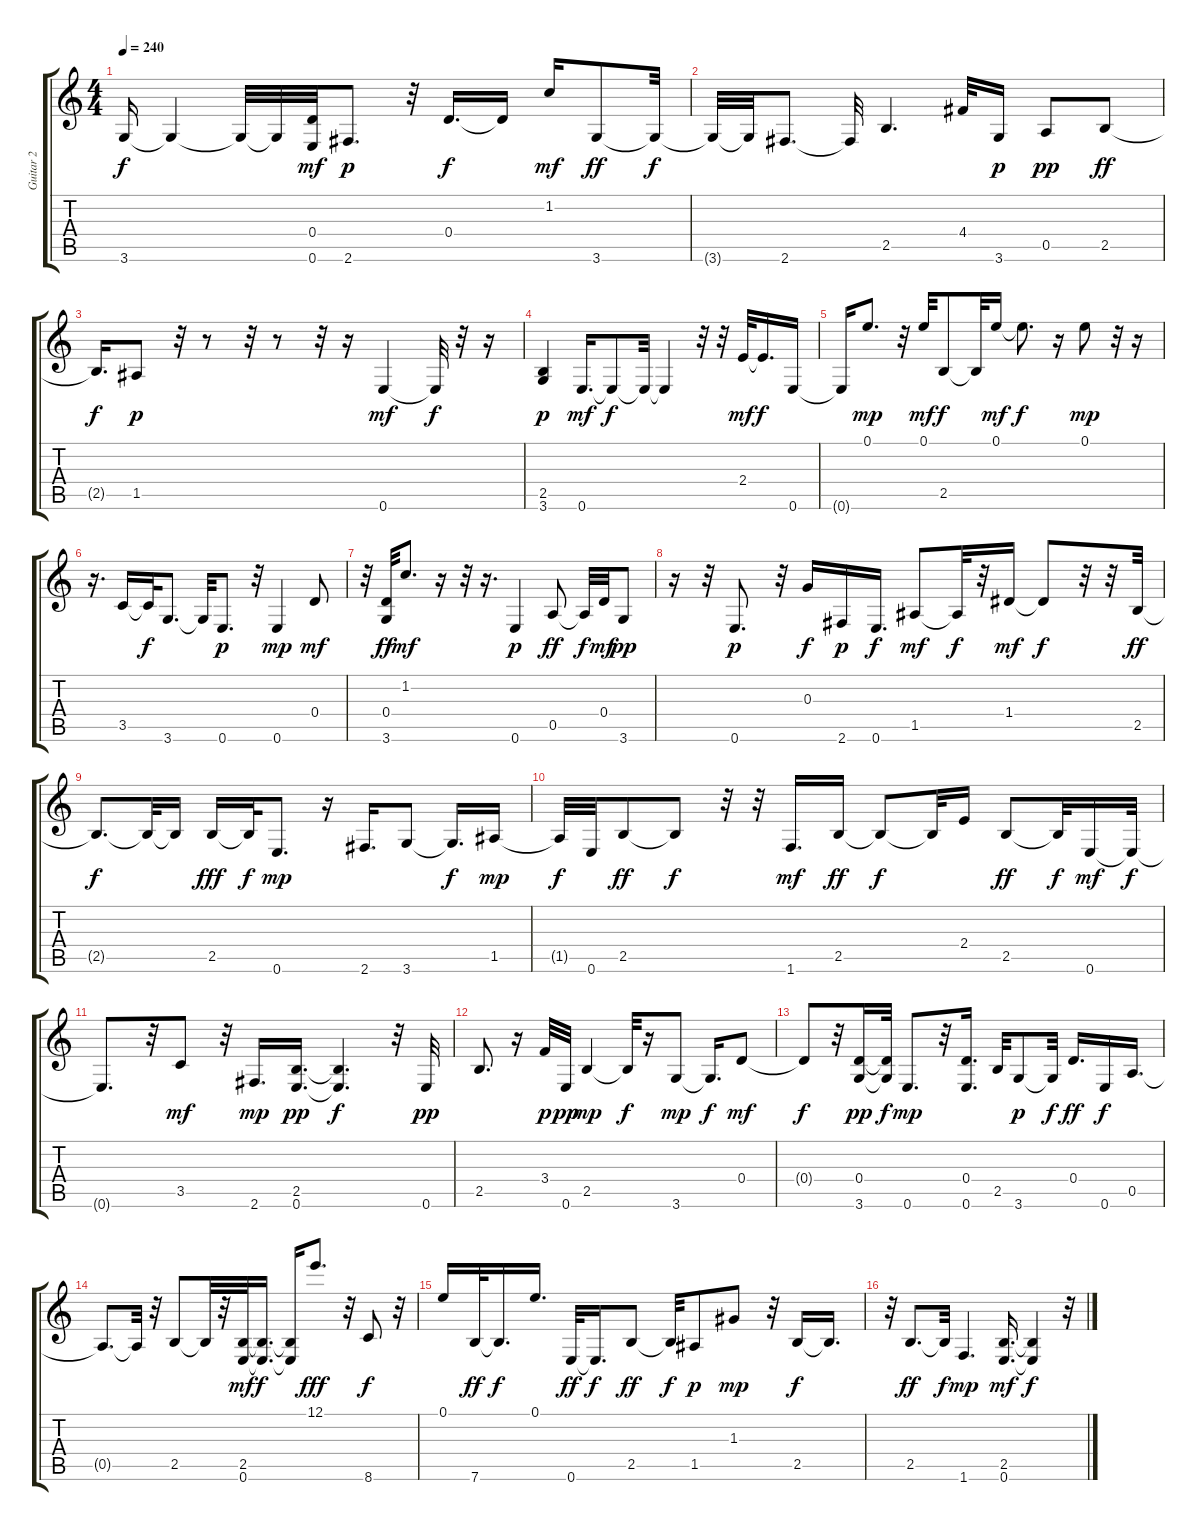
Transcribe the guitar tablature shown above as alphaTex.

\track ("Guitar 2" "Guitar 2") {instrument acousticguitarsteel}
\staff {score tabs}
\tuning (E4 B3 G3 D3 A2 E2) {hide}
\ts (4 4)
\tempo 240
\clef g2
\ks c
3.6.16{dy f} 3.6{t}.4 3.6{t}.32 3.6{t}.32 (0.4 0.6).32{dy mf} 2.6.8{d dy p} r.32 0.4.16{d dy f} 0.4{t}.16 1.2.16{dy mf} 3.6.8{dy ff} 3.6{t}.32{dy f} |
3.6{t}.32 3.6{t}.32 2.6.8{d} 2.6{t}.32 2.5.4{d} 4.4.32 3.6.16{dy p} 0.5.8{dy pp} 2.5.8{dy ff} |
2.5{t}.16{d dy f} 1.5.8{dy p} r.32 r.8 r.32 r.8 r.32 r.16 0.6.4{dy mf} 0.6{t}.32{dy f} r.32 r.16 |
(2.5 3.6).4{dy p} 0.6.16{d dy mf} 0.6{t}.8{dy f} 0.6{t}.32 0.6{t}.4 r.32 r.32 2.4.32{dy mf} 2.4{t}.16{d dy f} 0.6.16 |
0.6{t}.16 0.1.8{d dy mp} r.32 0.1.32{dy mf} 2.5.8{dy f} 2.5{t}.32 0.1.16{dy mf} 0.1{t}.8{d dy f} r.16 0.1.8{dy mp} r.32 r.16 |
r.16{d} 3.5.16 3.5{t}.32{dy f} 3.6.8{d} 3.6{t}.32 0.6.8{d dy p} r.32 0.6.4{dy mp} 0.4.8{dy mf} |
r.32 (0.4 3.6).32{dy ff} 1.2.8{d dy mf} r.16 r.32 r.16{d} 0.6.4{dy p} 0.5.8{dy ff} 0.5{t}.32{dy f} 0.4.32{dy mf} 3.6.8{dy pp} |
r.16 r.32 0.6.8{d dy p} r.32 0.3.16{dy f} 2.6.16{dy p} 0.6.16{d dy f} 1.5.8{dy mf} 1.5{t}.32{dy f} r.32 1.4.16{dy mf} 1.4{t}.8{dy f} r.32 r.32 2.5.32{dy ff} |
2.5{t}.8{d dy f} 2.5{t}.32 2.5{t}.16 2.5.16{dy fff} 2.5{t}.32{dy f} 0.6.8{d dy mp} r.16 2.6.16{d} 3.6.8 3.6{t}.16{d dy f} 1.5.16{dy mp} |
1.5{t}.32{dy f} 0.6.32 2.5.8{dy ff} 2.5{t}.8{dy f} r.32 r.32 1.6.16{d dy mf} 2.5.16{dy ff} 2.5{t}.8{dy f} 2.5{t}.32 2.4.16 2.5.8{dy ff} 2.5{t}.32{dy f} 0.6.16{dy mf} 0.6{t}.32{dy f} |
0.6{t}.8{d} r.32 3.5.8{dy mf} r.32 2.6.16{d dy mp} (2.5 0.6).16{d dy pp} (2.5{t} 0.6{t}).4{d dy f} r.32 0.6.32{dy pp} |
2.5.8{d} r.16 3.4.32{dy p} 0.6.32{dy pp} 2.5.4{dy mp} 2.5{t}.32{dy f} r.16 3.6.8{dy mp} 3.6{t}.16{d dy f} 0.4.8{dy mf} |
0.4{t}.8{dy f} r.32 (0.4 3.6).16{dy pp} (0.4{t} 3.6{t}).32{dy f} 0.6.8{d dy mp} r.32 (0.4 0.6).16{d} 2.5.32 3.6.8{dy p} 3.6{t}.32{dy f} 0.4.16{d dy ff} 0.6.16{dy f} 0.5.16{d} |
0.5{t}.8{d} 0.5{t}.32 r.32 2.5.8 2.5{t}.32 r.32 (2.5 0.6).32{dy mf} (2.5{t} 0.6{t}).16{d dy f} (2.5{t} 0.6{t}).16 12.1.8{d dy fff} r.32 8.6.8{dy f} r.32 |
0.1.16 7.6.32{dy ff} 7.6{t}.16{d dy f} 0.1.16{d} 0.6.32{dy ff} 0.6{t}.16{d dy f} 2.5.8{dy ff} 2.5{t}.32{dy f} 1.5.8{dy p} 1.3.8{dy mp} r.32 2.5.16{dy f} 2.5{t}.16{d} |
r.32 2.5.8{d dy ff} 2.5{t}.32{dy f} 1.6.4{d dy mp} (2.5 0.6).16{d dy mf} (2.5{t} 0.6{t}).4{dy f} r.32
